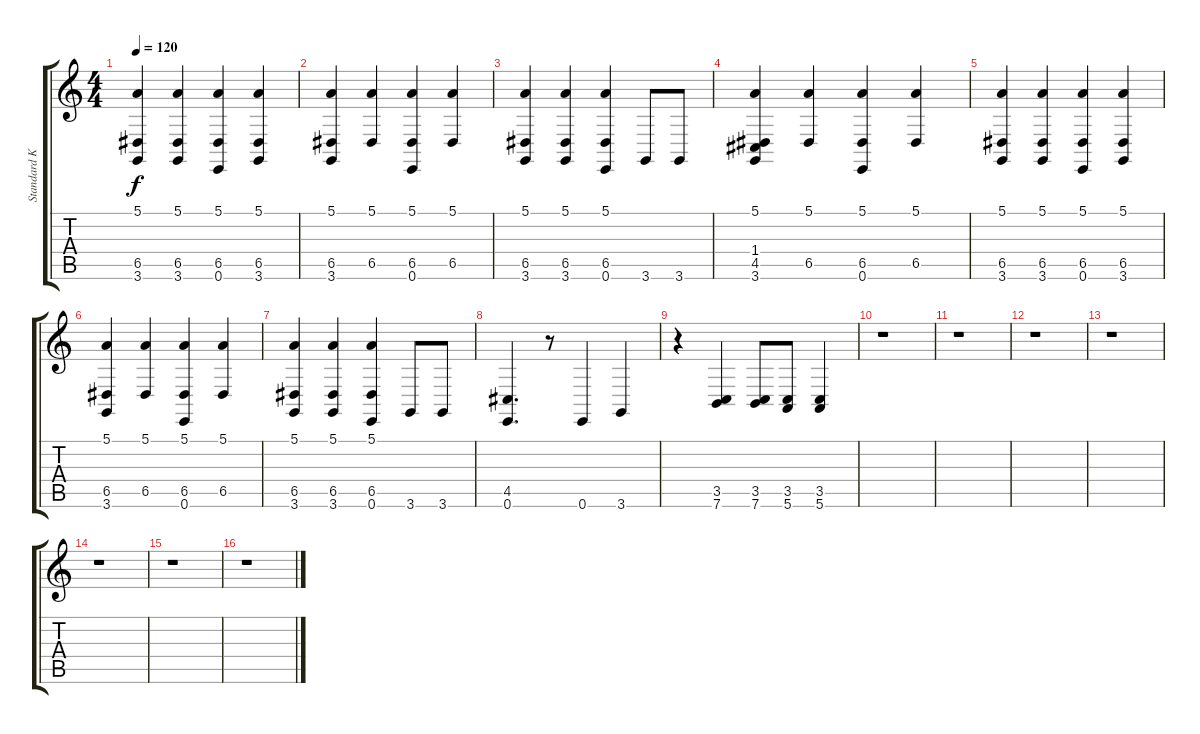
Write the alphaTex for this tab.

\track ("Standard Kit" "Standard K") {instrument acousticgrandpiano}
\staff {score tabs}
\tuning (E4 B3 G3 D3 A2 E2) {hide}
\ts (4 4)
\tempo 120
\clef g2
\ks c
(5.1 6.5 3.6).4{dy f} (5.1 6.5 3.6).4 (5.1 6.5 0.6).4 (5.1 6.5 3.6).4 |
(5.1 6.5 3.6).4 (5.1 6.5).4 (5.1 6.5 0.6).4 (5.1 6.5).4 |
(5.1 6.5 3.6).4 (5.1 6.5 3.6).4 (5.1 6.5 0.6).4 3.6.8 3.6.8 |
(5.1 1.4 4.5 3.6).4 (5.1 6.5).4 (5.1 6.5 0.6).4 (5.1 6.5).4 |
(5.1 6.5 3.6).4 (5.1 6.5 3.6).4 (5.1 6.5 0.6).4 (5.1 6.5 3.6).4 |
(5.1 6.5 3.6).4 (5.1 6.5).4 (5.1 6.5 0.6).4 (5.1 6.5).4 |
(5.1 6.5 3.6).4 (5.1 6.5 3.6).4 (5.1 6.5 0.6).4 3.6.8 3.6.8 |
(4.5 0.6).4{d} r.8 0.6.4 3.6.4 |
r.4 (3.5 7.6).4 (3.5 7.6).8 (3.5 5.6).8 (3.5 5.6).4 |
r.1 |
r.1 |
r.1 |
r.1 |
r.1 |
r.1 |
r.1
